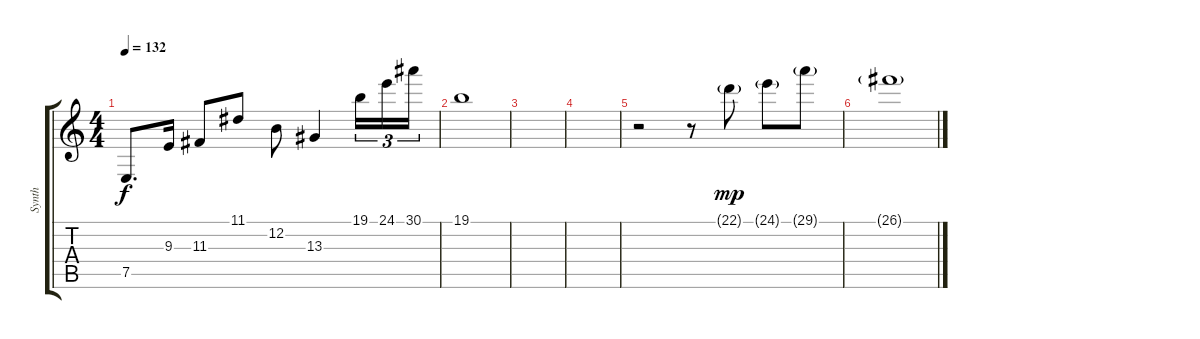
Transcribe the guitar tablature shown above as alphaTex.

\track ("Synth" "Synth") {instrument orchestralharp}
\staff {score tabs}
\tuning (E4 B3 G3 D3 A2 E2) {hide}
\ts (4 4)
\tempo 132
\clef g2
\ks c
7.5.8{d dy f balance 8} 9.3.16 11.3.8 11.1.8 12.2.8 13.3.4 19.1.16{tu (3 2)} 24.1.16{tu (3 2)} 30.1.16{tu (3 2)} |
19.1.1 |
|
|
r.2{balance 3} r.8 22.1{g}.8{dy mp} 24.1{g}.8 29.1{g}.8 |
26.1{g}.1
